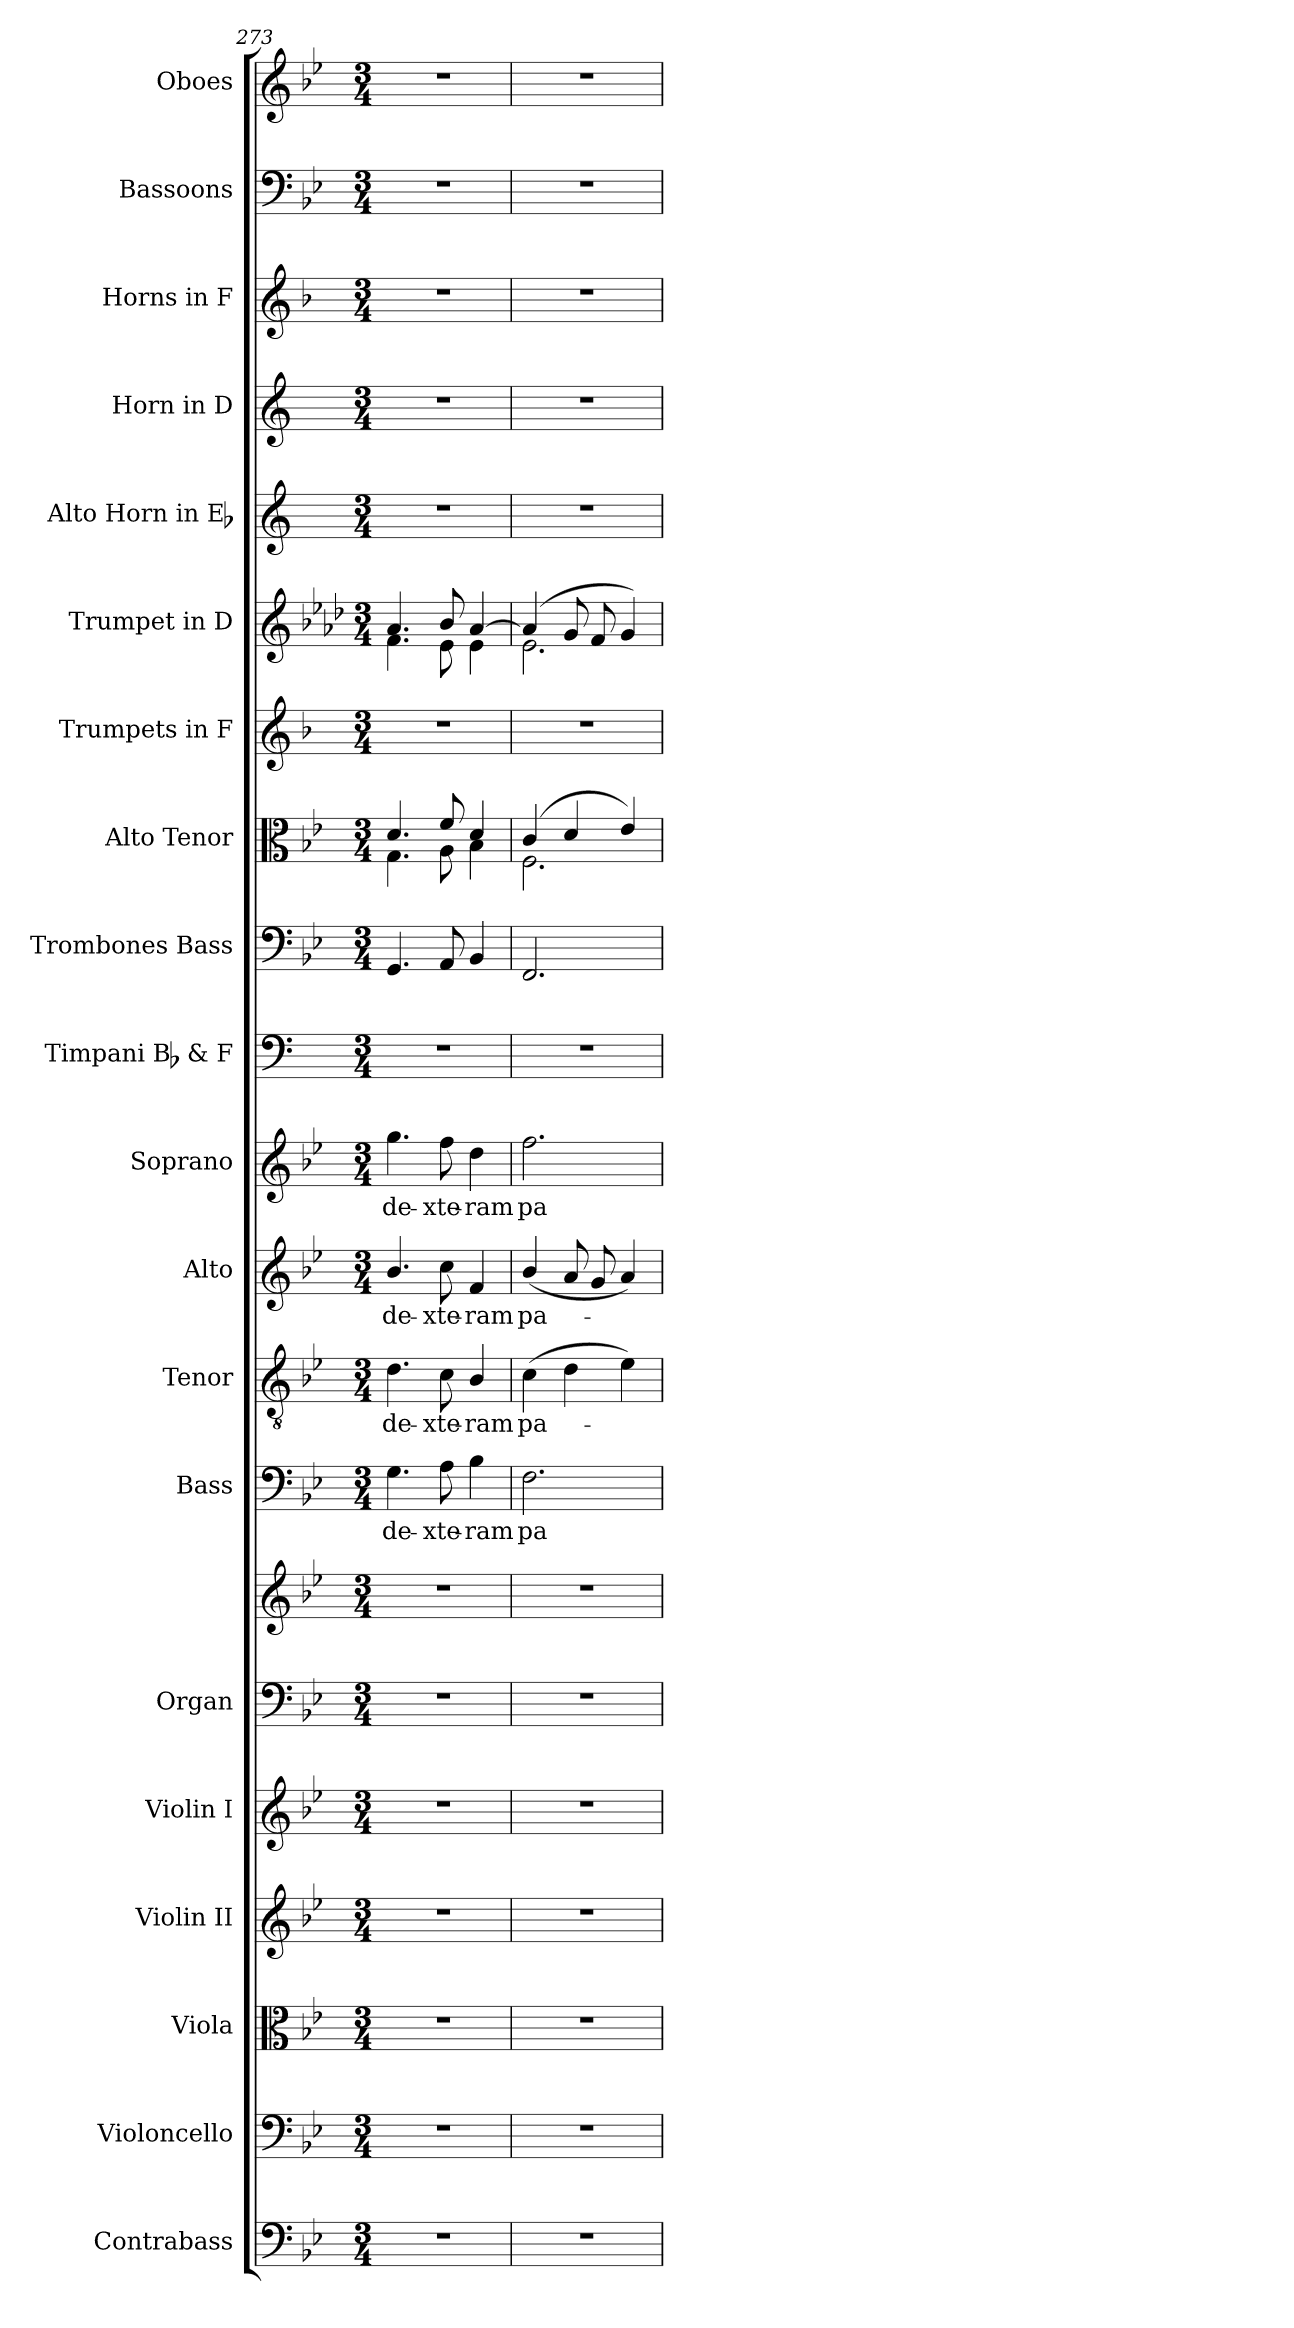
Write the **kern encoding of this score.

**kern	**kern	**kern	**kern	**kern	**kern	**kern	**kern	**text	**kern	**text	**kern	**text	**kern	**text	**kern	**kern	**kern	**kern	**kern	**kern	**kern	**kern	**kern	**kern
*part20	*part19	*part18	*part17	*part16	*part15	*part15	*part14	*part14	*part13	*part13	*part12	*part12	*part11	*part11	*part10	*part9	*part8	*part7	*part6	*part5	*part4	*part3	*part2	*part1
*staff21	*staff20	*staff19	*staff18	*staff17	*staff16	*staff15	*staff14	*staff14	*staff13	*staff13	*staff12	*staff12	*staff11	*staff11	*staff10	*staff9	*staff8	*staff7	*staff6	*staff5	*staff4	*staff3	*staff2	*staff1
*I"Contrabass	*I"Violoncello	*I"Viola	*I"Violin II	*I"Violin I	*I"Organ	*	*I"Bass	*	*I"Tenor	*	*I"Alto	*	*I"Soprano	*	*I"Timpani Bb & F	*I"Trombones  Bass	*I"Alto Tenor	*I"Trumpets in F	*I"Trumpet in D	*I"Alto Horn in Eb	*I"Horn in D	*I"Horns in F	*I"Bassoons	*I"Oboes
*I'Cb.	*I'Vc.	*I'Vla.	*I'Vln. II	*I'Vln. I	*I'Org.	*	*I'B.	*	*I'T.	*	*I'A.	*	*I'S.	*	*I'Timp.	*	*	*	*	*	*	*I'Hn.	*I'Bsn.	*I'Ob.
!!LO:PB:g=z
*clefF4	*clefF4	*clefC3	*clefG2	*clefG2	*clefF4	*clefG2	*clefF4	*	*clefGv2	*	*clefG2	*	*clefG2	*	*clefF4	*clefF4	*clefC3	*clefG2	*clefG2	*clefG2	*clefG2	*clefG2	*clefF4	*clefG2
*ITrd7c12	*	*	*	*	*	*	*	*	*ITrd7c12	*	*	*	*	*	*	*	*	*ITrd4c7	*ITrd-1c-2	*ITrd5c8	*ITrd6c10	*ITrd4c7	*	*
*k[b-e-]	*k[b-e-]	*k[b-e-]	*k[b-e-]	*k[b-e-]	*k[b-e-]	*k[b-e-]	*k[b-e-]	*	*k[b-e-]	*	*k[b-e-]	*	*k[b-e-]	*	*k[]	*k[b-e-]	*k[b-e-]	*k[b-e-]	*k[b-e-]	*k[f#c#g#d#]	*k[f#c#]	*k[b-e-]	*k[b-e-]	*k[b-e-]
*B-:	*B-:	*B-:	*B-:	*B-:	*B-:	*B-:	*B-:	*	*B-:	*	*B-:	*	*B-:	*	*C:	*B-:	*B-:	*B-:	*B-:	*E:	*D:	*B-:	*B-:	*B-:
*M3/4	*M3/4	*M3/4	*M3/4	*M3/4	*M3/4	*M3/4	*M3/4	*	*M3/4	*	*M3/4	*	*M3/4	*	*M3/4	*M3/4	*M3/4	*M3/4	*M3/4	*M3/4	*M3/4	*M3/4	*M3/4	*M3/4
=273	=273	=273	=273	=273	=273	=273	=273	=273	=273	=273	=273	=273	=273	=273	=273	=273	=273	=273	=273	=273	=273	=273	=273	=273
!LO:N:vis=1	!LO:N:vis=1	!LO:N:vis=1	!LO:N:vis=1	!LO:N:vis=1	!LO:N:vis=1	!LO:N:vis=1	!	!	!	!	!	!	!	!	!	!	!	!	!	!	!	!	!	!
!	!	!	!	!	!	!	!	!LO:LY:b:color=#000000	!	!	!	!	!	!	!	!	!	!	!	!	!	!	!	!
!	!	!	!	!	!	!	!	!	!	!LO:LY:b:color=#000000	!	!	!	!	!	!	!	!	!	!	!	!	!	!
!	!	!	!	!	!	!	!	!	!	!	!	!LO:LY:b:color=#000000	!	!	!	!	!	!	!	!	!	!	!	!
!	!	!	!	!	!	!	!	!	!	!	!	!	!	!LO:LY:b:color=#000000	!LO:N:vis=1	!	!	!LO:N:vis=1	!	!LO:N:vis=1	!LO:N:vis=1	!LO:N:vis=1	!LO:N:vis=1	!LO:N:vis=1
*	*	*	*	*	*	*	*	*	*	*	*	*	*	*	*	*	*^	*	*^	*	*	*	*	*
2.r	2.r	2.r	2.r	2.r	2.r	2.r	4.Gi\	de-	4.Di\	de-	4.b-i/	de-	4.ggi\	de-	2.r	4.GGi/	4.di/	4.Gi\	2.r	4.b-i/	4.gi\	2.r	2.r	2.r	2.r	2.r
!	!	!	!	!	!	!	!	!LO:LY:b:color=#000000	!	!	!	!	!	!	!	!	!	!	!	!	!	!	!	!	!	!
!	!	!	!	!	!	!	!	!	!	!LO:LY:b:color=#000000	!	!	!	!	!	!	!	!	!	!	!	!	!	!	!	!
!	!	!	!	!	!	!	!	!	!	!	!	!LO:LY:b:color=#000000	!	!	!	!	!	!	!	!	!	!	!	!	!	!
!	!	!	!	!	!	!	!	!	!	!	!	!	!	!LO:LY:b:color=#000000	!	!	!	!	!	!	!	!	!	!	!	!
.	.	.	.	.	.	.	8Ai\	-xte-	8Ci\	-xte-	8cci\	-xte-	8ffi\	-xte-	.	8AAi/	8fi/	8Ai\	.	8cci/	8fi\	.	.	.	.	.
!	!	!	!	!	!	!	!	!LO:LY:b:color=#000000	!	!	!	!	!	!	!	!	!	!	!	!	!	!	!	!	!	!
!	!	!	!	!	!	!	!	!	!	!LO:LY:b:color=#000000	!	!	!	!	!	!	!	!	!	!	!	!	!	!	!	!
!	!	!	!	!	!	!	!	!	!	!	!	!LO:LY:b:color=#000000	!	!	!	!	!	!	!	!	!	!	!	!	!	!
!	!	!	!	!	!	!	!	!	!	!	!	!	!	!LO:LY:b:color=#000000	!	!	!	!	!	!	!	!	!	!	!	!
.	.	.	.	.	.	.	4B-i\	-ram	4BB-i/	-ram	4fi/	-ram	4ddi\	-ram	.	4BB-i/	4di/	4B-i\	.	[4b-i/	4fi\	.	.	.	.	.
=274	=274	=274	=274	=274	=274	=274	=274	=274	=274	=274	=274	=274	=274	=274	=274	=274	=274	=274	=274	=274	=274	=274	=274	=274	=274	=274
!LO:N:vis=1	!LO:N:vis=1	!LO:N:vis=1	!LO:N:vis=1	!LO:N:vis=1	!LO:N:vis=1	!LO:N:vis=1	!	!	!	!	!	!	!	!	!	!	!	!	!	!	!	!	!	!	!	!
!	!	!	!	!	!	!	!	!LO:LY:b:color=#000000	!	!	!	!	!	!	!	!	!	!	!	!	!	!	!	!	!	!
!	!	!	!	!	!	!	!	!	!	!LO:LY:b:color=#000000	!	!	!	!	!	!	!	!	!	!	!	!	!	!	!	!
!	!	!	!	!	!	!	!	!	!	!	!	!LO:LY:b:color=#000000	!	!	!	!	!	!	!	!	!	!	!	!	!	!
!	!	!	!	!	!	!	!	!	!	!	!	!	!	!LO:LY:b:color=#000000	!LO:N:vis=1	!	!	!	!LO:N:vis=1	!	!	!LO:N:vis=1	!LO:N:vis=1	!LO:N:vis=1	!LO:N:vis=1	!LO:N:vis=1
2.r	2.r	2.r	2.r	2.r	2.r	2.r	2.Fi\	pa-	(4Ci\	pa-	(4b-i/	pa-	2.ffi\	pa-	2.r	2.FFi/	(4ci/	2.Fi\	2.r	(4b-i/]	2.fi\	2.r	2.r	2.r	2.r	2.r
.	.	.	.	.	.	.	.	.	4Di\	.	8ai/	.	.	.	.	.	4di/	.	.	8ai/	.	.	.	.	.	.
.	.	.	.	.	.	.	.	.	.	.	8gi/	.	.	.	.	.	.	.	.	8gi/	.	.	.	.	.	.
.	.	.	.	.	.	.	.	.	4E-i\)	.	4ai/)	.	.	.	.	.	4e-i/)	.	.	4ai/)	.	.	.	.	.	.
*	*	*	*	*	*	*	*	*	*	*	*	*	*	*	*	*	*v	*v	*	*v	*v	*	*	*	*	*
=	=	=	=	=	=	=	=	=	=	=	=	=	=	=	=	=	=	=	=	=	=	=	=	=
*-	*-	*-	*-	*-	*-	*-	*-	*-	*-	*-	*-	*-	*-	*-	*-	*-	*-	*-	*-	*-	*-	*-	*-	*-
